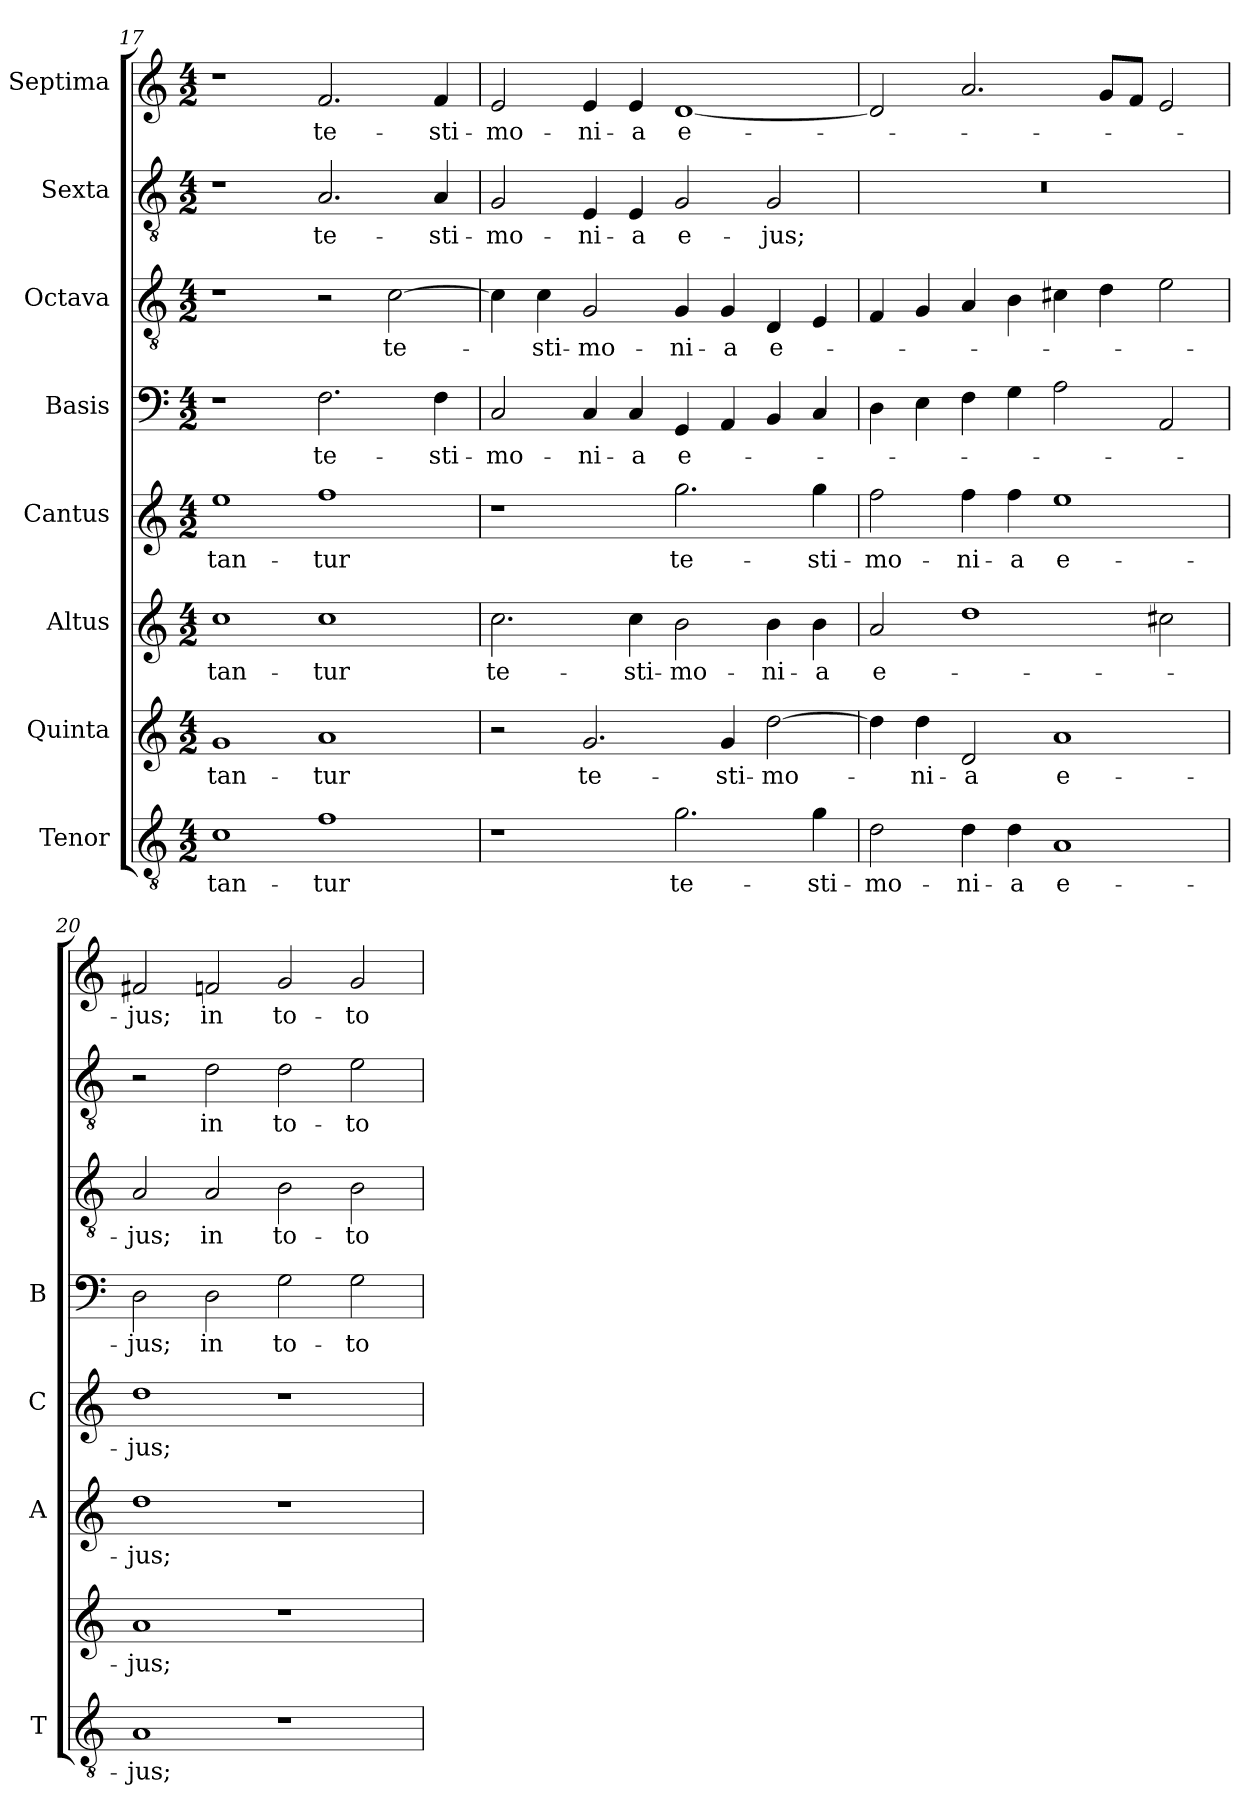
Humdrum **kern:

**kern	**text	**kern	**text	**kern	**text	**kern	**text	**kern	**text	**kern	**text	**kern	**text	**kern	**text
*part8	*part8	*part7	*part7	*part6	*part6	*part5	*part5	*part4	*part4	*part3	*part3	*part2	*part2	*part1	*part1
*staff8	*staff8	*staff7	*staff7	*staff6	*staff6	*staff5	*staff5	*staff4	*staff4	*staff3	*staff3	*staff2	*staff2	*staff1	*staff1
*I"Tenor	*	*I"Quinta	*	*I"Altus	*	*I"Cantus	*	*I"Basis	*	*I"Octava	*	*I"Sexta	*	*I"Septima	*
*I'T	*	*	*	*I'A	*	*I'C	*	*I'B	*	*	*	*	*	*	*
*clefGv2	*	*clefG2	*	*clefG2	*	*clefG2	*	*clefF4	*	*clefGv2	*	*clefGv2	*	*clefG2	*
*k[]	*	*k[]	*	*k[]	*	*k[]	*	*k[]	*	*k[]	*	*k[]	*	*k[]	*
*C:	*	*C:	*	*C:	*	*C:	*	*C:	*	*C:	*	*C:	*	*C:	*
*M4/2	*	*M4/2	*	*M4/2	*	*M4/2	*	*M4/2	*	*M4/2	*	*M4/2	*	*M4/2	*
=17	=17	=17	=17	=17	=17	=17	=17	=17	=17	=17	=17	=17	=17	=17	=17
!	!LO:LY:b	!	!LO:LY:b	!	!LO:LY:b	!	!LO:LY:b	!	!	!	!	!	!	!	!
1c	-tan-	1g	-tan-	1cc	-tan-	1ee	-tan-	1r	.	1r	.	1r	.	1r	.
!	!LO:LY:b	!	!LO:LY:b	!	!LO:LY:b	!	!LO:LY:b	!	!LO:LY:b	!	!	!	!LO:LY:b	!	!LO:LY:b
1f	-tur	1a	-tur	1cc	-tur	1ff	-tur	2.F\	te-	2r	.	2.A/	te-	2.f/	te-
!	!	!	!	!	!	!	!	!	!	!	!LO:LY:b	!	!	!	!
.	.	.	.	.	.	.	.	.	.	[2c\	te-	.	.	.	.
!	!	!	!	!	!	!	!	!	!LO:LY:b	!	!	!	!LO:LY:b	!	!LO:LY:b
.	.	.	.	.	.	.	.	4F\	-sti-	.	.	4A/	-sti-	4f/	-sti-
=18	=18	=18	=18	=18	=18	=18	=18	=18	=18	=18	=18	=18	=18	=18	=18
!	!	!	!	!	!LO:LY:b	!	!	!	!LO:LY:b	!	!	!	!LO:LY:b	!	!LO:LY:b
1r	.	2r	.	2.cc\	te-	1r	.	2C/	-mo-	4c\]	.	2G/	-mo-	2e/	-mo-
!	!	!	!	!	!	!	!	!	!	!	!LO:LY:b	!	!	!	!
.	.	.	.	.	.	.	.	.	.	4c\	-sti-	.	.	.	.
!	!	!	!LO:LY:b	!	!	!	!	!	!LO:LY:b	!	!LO:LY:b	!	!LO:LY:b	!	!LO:LY:b
.	.	2.g/	te-	.	.	.	.	4C/	-ni-	2G/	-mo-	4E/	-ni-	4e/	-ni-
!	!	!	!	!	!LO:LY:b	!	!	!	!LO:LY:b	!	!	!	!LO:LY:b	!	!LO:LY:b
.	.	.	.	4cc\	-sti-	.	.	4C/	-a	.	.	4E/	-a	4e/	-a
!	!LO:LY:b	!	!	!	!LO:LY:b	!	!LO:LY:b	!	!LO:LY:b	!	!LO:LY:b	!	!LO:LY:b	!	!LO:LY:b
2.g\	te-	.	.	2b\	-mo-	2.gg\	te-	4GG/	e-	4G/	-ni-	2G/	e-	[1d	e-
!	!	!	!LO:LY:b	!	!	!	!	!	!	!	!LO:LY:b	!	!	!	!
.	.	4g/	-sti-	.	.	.	.	4AA/	.	4G/	-a	.	.	.	.
!	!	!	!LO:LY:b	!	!LO:LY:b	!	!	!	!	!	!LO:LY:b	!	!LO:LY:b	!	!
.	.	[2dd\	-mo-	4b\	-ni-	.	.	4BB/	.	4D/	e-	2G/	-jus;	.	.
!	!LO:LY:b	!	!	!	!LO:LY:b	!	!LO:LY:b	!	!	!	!	!	!	!	!
4g\	-sti-	.	.	4b\	-a	4gg\	-sti-	4C/	.	4E/	.	.	.	.	.
=19	=19	=19	=19	=19	=19	=19	=19	=19	=19	=19	=19	=19	=19	=19	=19
!	!LO:LY:b	!	!	!	!LO:LY:b	!	!LO:LY:b	!	!	!	!	!	!	!	!
2d\	-mo-	4dd\]	.	2a/	e-	2ff\	-mo-	4D\	.	4F/	.	0r	.	2d/]	.
!	!	!	!LO:LY:b	!	!	!	!	!	!	!	!	!	!	!	!
.	.	4dd\	-ni-	.	.	.	.	4E\	.	4G/	.	.	.	.	.
!	!LO:LY:b	!	!LO:LY:b	!	!	!	!LO:LY:b	!	!	!	!	!	!	!	!
4d\	-ni-	2d/	-a	1dd	.	4ff\	-ni-	4F\	.	4A/	.	.	.	2.a/	.
!	!LO:LY:b	!	!	!	!	!	!LO:LY:b	!	!	!	!	!	!	!	!
4d\	-a	.	.	.	.	4ff\	-a	4G\	.	4B\	.	.	.	.	.
!	!LO:LY:b	!	!LO:LY:b	!	!	!	!LO:LY:b	!	!	!	!	!	!	!	!
1A	e-	1a	e-	.	.	1ee	e-	2A\	.	4c#X\	.	.	.	.	.
.	.	.	.	.	.	.	.	.	.	4d\	.	.	.	8g/L	.
.	.	.	.	.	.	.	.	.	.	.	.	.	.	8f/J	.
.	.	.	.	2cc#X\	.	.	.	2AA/	.	2e\	.	.	.	2e/	.
!!LO:LB:g=z
=20	=20	=20	=20	=20	=20	=20	=20	=20	=20	=20	=20	=20	=20	=20	=20
!	!LO:LY:b	!	!LO:LY:b	!	!LO:LY:b	!	!LO:LY:b	!	!LO:LY:b	!	!LO:LY:b	!	!	!	!LO:LY:b
1A	-jus;	1a	-jus;	1dd	-jus;	1dd	-jus;	2D\	-jus;	2A/	-jus;	2r	.	2f#X/	-jus;
!	!	!	!	!	!	!	!	!	!LO:LY:b	!	!LO:LY:b	!	!LO:LY:b	!	!LO:LY:b
.	.	.	.	.	.	.	.	2D\	in	2A/	in	2d\	in	2fn/	in
!	!	!	!	!	!	!	!	!	!LO:LY:b	!	!LO:LY:b	!	!LO:LY:b	!	!LO:LY:b
1r	.	1r	.	1r	.	1r	.	2G\	to-	2B\	to-	2d\	to-	2g/	to-
!	!	!	!	!	!	!	!	!	!LO:LY:b	!	!LO:LY:b	!	!LO:LY:b	!	!LO:LY:b
.	.	.	.	.	.	.	.	2G\	-to	2B\	-to	2e\	-to	2g/	-to
=	=	=	=	=	=	=	=	=	=	=	=	=	=	=	=
*-	*-	*-	*-	*-	*-	*-	*-	*-	*-	*-	*-	*-	*-	*-	*-
